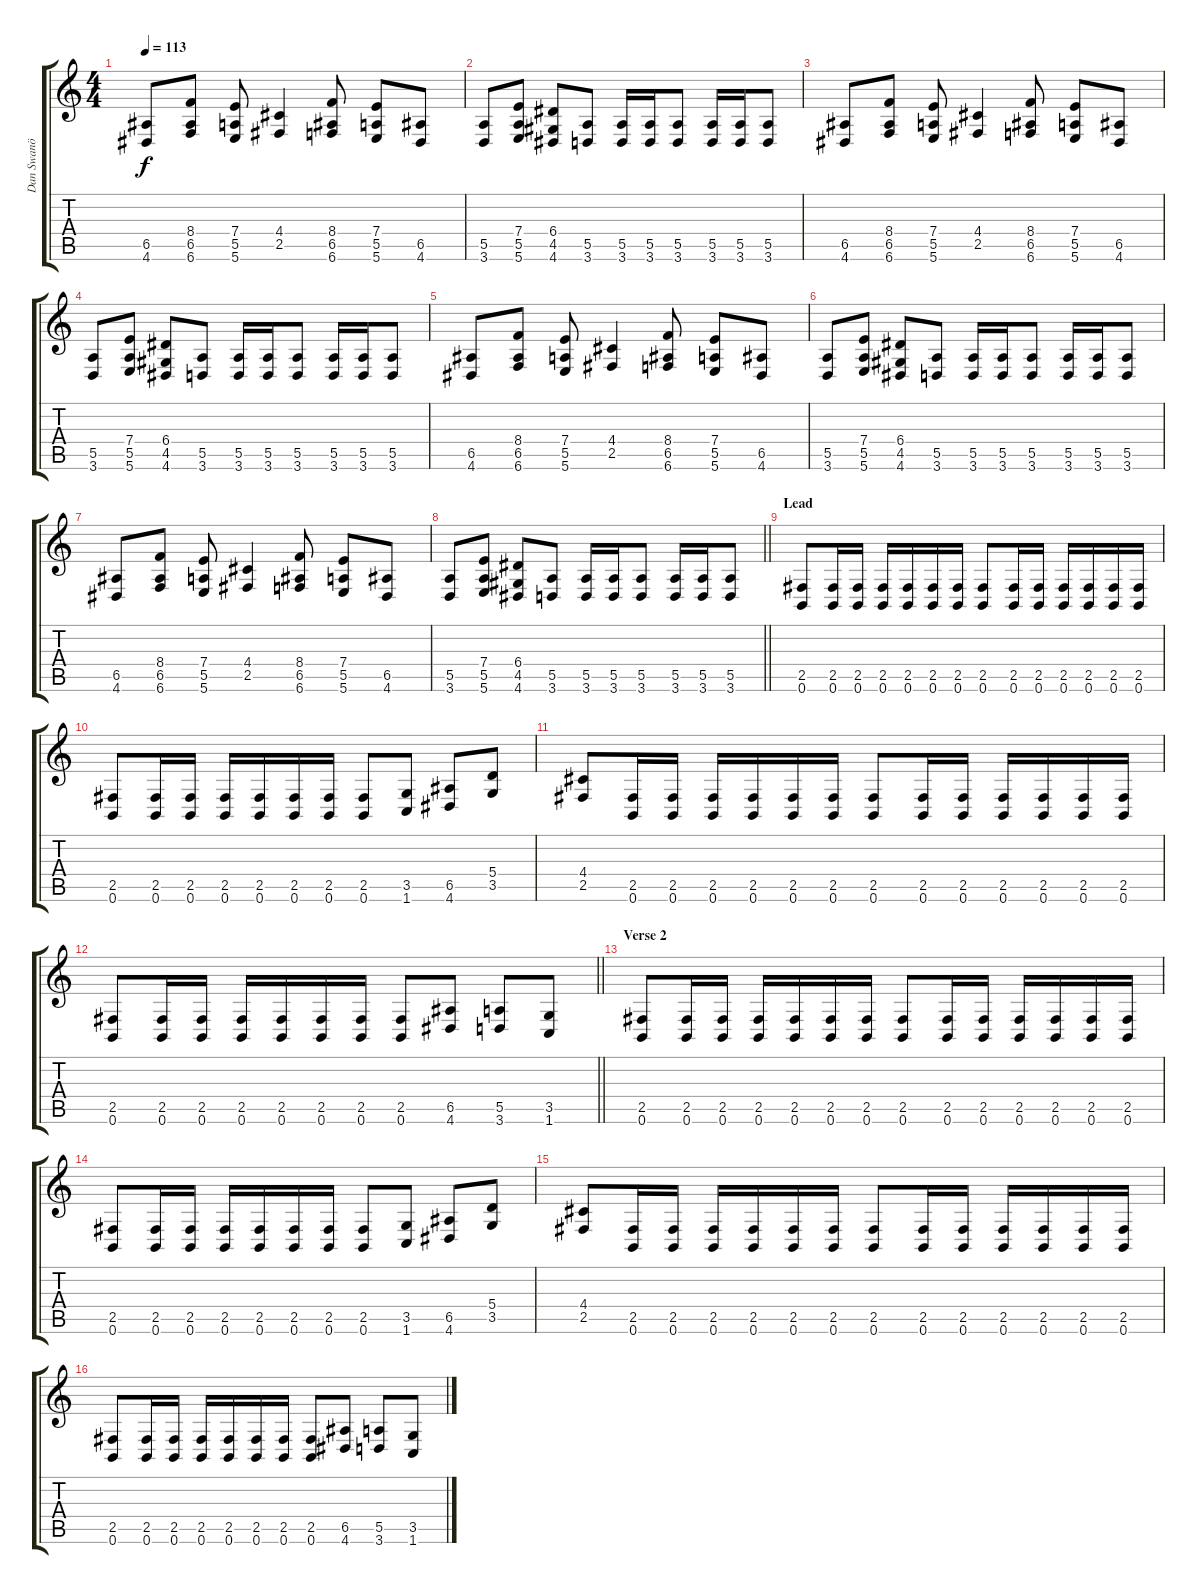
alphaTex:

\track ("Dan Swanö" "Dan Swanö") {instrument distortionguitar}
\staff {score tabs}
\tuning (B3 Gb3 D3 A2 E2 B1) {hide}
\ts (4 4)
\tempo 113
\clef g2
\ks c
(6.5 4.6).8{dy f} (8.4 6.5 6.6).8 (7.4 5.5 5.6).8 (4.4 2.5).4 (8.4 6.5 6.6).8 (7.4 5.5 5.6).8 (6.5 4.6).8 |
(5.5 3.6).8 (7.4 5.5 5.6).8 (6.4 4.5 4.6).8 (5.5 3.6).8 (5.5 3.6).16 (5.5 3.6).16 (5.5 3.6).8 (5.5 3.6).16 (5.5 3.6).16 (5.5 3.6).8 |
(6.5 4.6).8 (8.4 6.5 6.6).8 (7.4 5.5 5.6).8 (4.4 2.5).4 (8.4 6.5 6.6).8 (7.4 5.5 5.6).8 (6.5 4.6).8 |
(5.5 3.6).8 (7.4 5.5 5.6).8 (6.4 4.5 4.6).8 (5.5 3.6).8 (5.5 3.6).16 (5.5 3.6).16 (5.5 3.6).8 (5.5 3.6).16 (5.5 3.6).16 (5.5 3.6).8 |
(6.5 4.6).8 (8.4 6.5 6.6).8 (7.4 5.5 5.6).8 (4.4 2.5).4 (8.4 6.5 6.6).8 (7.4 5.5 5.6).8 (6.5 4.6).8 |
(5.5 3.6).8 (7.4 5.5 5.6).8 (6.4 4.5 4.6).8 (5.5 3.6).8 (5.5 3.6).16 (5.5 3.6).16 (5.5 3.6).8 (5.5 3.6).16 (5.5 3.6).16 (5.5 3.6).8 |
(6.5 4.6).8 (8.4 6.5 6.6).8 (7.4 5.5 5.6).8 (4.4 2.5).4 (8.4 6.5 6.6).8 (7.4 5.5 5.6).8 (6.5 4.6).8 |
\barLineRight lightlight
(5.5 3.6).8 (7.4 5.5 5.6).8 (6.4 4.5 4.6).8 (5.5 3.6).8 (5.5 3.6).16 (5.5 3.6).16 (5.5 3.6).8 (5.5 3.6).16 (5.5 3.6).16 (5.5 3.6).8 |
\section ("" "Lead")
(2.5 0.6).8 (2.5 0.6).16 (2.5 0.6).16 (2.5 0.6).16 (2.5 0.6).16 (2.5 0.6).16 (2.5 0.6).16 (2.5 0.6).8 (2.5 0.6).16 (2.5 0.6).16 (2.5 0.6).16 (2.5 0.6).16 (2.5 0.6).16 (2.5 0.6).16 |
(2.5 0.6).8 (2.5 0.6).16 (2.5 0.6).16 (2.5 0.6).16 (2.5 0.6).16 (2.5 0.6).16 (2.5 0.6).16 (2.5 0.6).8 (3.5 1.6).8 (6.5 4.6).8 (5.4 3.5).8 |
(4.4 2.5).8 (2.5 0.6).16 (2.5 0.6).16 (2.5 0.6).16 (2.5 0.6).16 (2.5 0.6).16 (2.5 0.6).16 (2.5 0.6).8 (2.5 0.6).16 (2.5 0.6).16 (2.5 0.6).16 (2.5 0.6).16 (2.5 0.6).16 (2.5 0.6).16 |
\barLineRight lightlight
(2.5 0.6).8 (2.5 0.6).16 (2.5 0.6).16 (2.5 0.6).16 (2.5 0.6).16 (2.5 0.6).16 (2.5 0.6).16 (2.5 0.6).8 (6.5 4.6).8 (5.5 3.6).8 (3.5 1.6).8 |
\section ("" "Verse 2")
(2.5 0.6).8 (2.5 0.6).16 (2.5 0.6).16 (2.5 0.6).16 (2.5 0.6).16 (2.5 0.6).16 (2.5 0.6).16 (2.5 0.6).8 (2.5 0.6).16 (2.5 0.6).16 (2.5 0.6).16 (2.5 0.6).16 (2.5 0.6).16 (2.5 0.6).16 |
(2.5 0.6).8 (2.5 0.6).16 (2.5 0.6).16 (2.5 0.6).16 (2.5 0.6).16 (2.5 0.6).16 (2.5 0.6).16 (2.5 0.6).8 (3.5 1.6).8 (6.5 4.6).8 (5.4 3.5).8 |
(4.4 2.5).8 (2.5 0.6).16 (2.5 0.6).16 (2.5 0.6).16 (2.5 0.6).16 (2.5 0.6).16 (2.5 0.6).16 (2.5 0.6).8 (2.5 0.6).16 (2.5 0.6).16 (2.5 0.6).16 (2.5 0.6).16 (2.5 0.6).16 (2.5 0.6).16 |
(2.5 0.6).8 (2.5 0.6).16 (2.5 0.6).16 (2.5 0.6).16 (2.5 0.6).16 (2.5 0.6).16 (2.5 0.6).16 (2.5 0.6).8 (6.5 4.6).8 (5.5 3.6).8 (3.5 1.6).8
